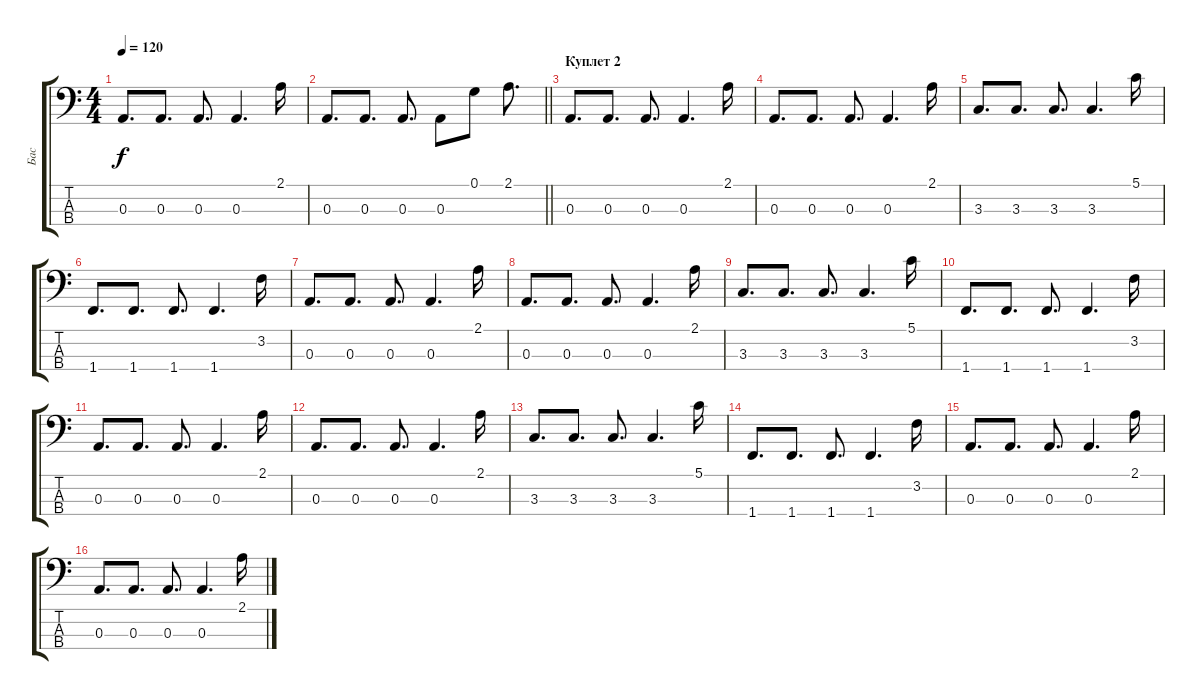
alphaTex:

\track ("Бас" "Бас") {instrument electricbassfinger}
\staff {score tabs}
\tuning (G2 D2 A1 E1) {hide}
\ts (4 4)
\tempo 120
\clef f4
\ks c
0.3.8{d dy f} 0.3.8{d} 0.3.8{d} 0.3.4{d} 2.1.16 |
\barLineRight lightlight
0.3.8{d} 0.3.8{d} 0.3.8{d} 0.3.8 0.1.8 2.1.8{d} |
\section ("" "Куплет 2")
0.3.8{d} 0.3.8{d} 0.3.8{d} 0.3.4{d} 2.1.16 |
0.3.8{d} 0.3.8{d} 0.3.8{d} 0.3.4{d} 2.1.16 |
3.3.8{d} 3.3.8{d} 3.3.8{d} 3.3.4{d} 5.1.16 |
1.4.8{d} 1.4.8{d} 1.4.8{d} 1.4.4{d} 3.2.16 |
0.3.8{d} 0.3.8{d} 0.3.8{d} 0.3.4{d} 2.1.16 |
0.3.8{d} 0.3.8{d} 0.3.8{d} 0.3.4{d} 2.1.16 |
3.3.8{d} 3.3.8{d} 3.3.8{d} 3.3.4{d} 5.1.16 |
1.4.8{d} 1.4.8{d} 1.4.8{d} 1.4.4{d} 3.2.16 |
0.3.8{d} 0.3.8{d} 0.3.8{d} 0.3.4{d} 2.1.16 |
0.3.8{d} 0.3.8{d} 0.3.8{d} 0.3.4{d} 2.1.16 |
3.3.8{d} 3.3.8{d} 3.3.8{d} 3.3.4{d} 5.1.16 |
1.4.8{d} 1.4.8{d} 1.4.8{d} 1.4.4{d} 3.2.16 |
0.3.8{d} 0.3.8{d} 0.3.8{d} 0.3.4{d} 2.1.16 |
0.3.8{d} 0.3.8{d} 0.3.8{d} 0.3.4{d} 2.1.16
